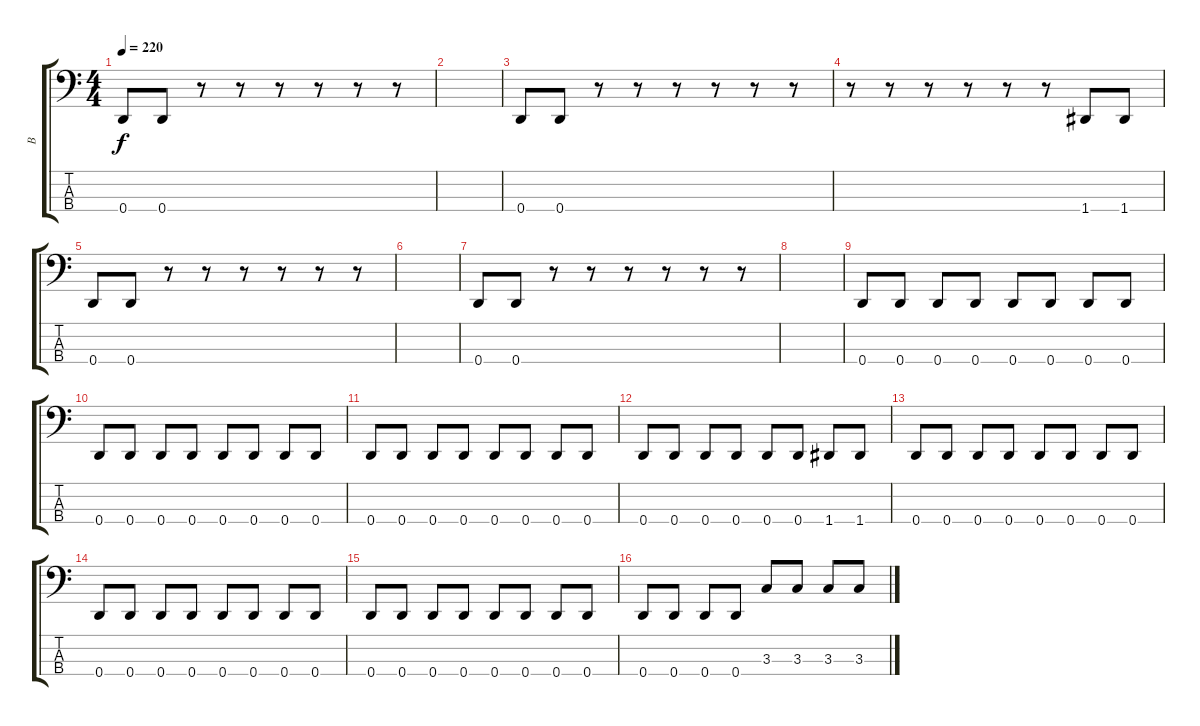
\track ("B" "B") {instrument electricbassfinger}
\staff {score tabs}
\tuning (G2 D2 A1 D1) {hide}
\ts (4 4)
\tempo 220
\clef f4
\ks c
0.4.8{dy f} 0.4.8 r.8 r.8 r.8 r.8 r.8 r.8 |
|
0.4.8 0.4.8 r.8 r.8 r.8 r.8 r.8 r.8 |
r.8 r.8 r.8 r.8 r.8 r.8 1.4.8 1.4.8 |
0.4.8 0.4.8 r.8 r.8 r.8 r.8 r.8 r.8 |
|
0.4.8 0.4.8 r.8 r.8 r.8 r.8 r.8 r.8 |
|
0.4.8 0.4.8 0.4.8 0.4.8 0.4.8 0.4.8 0.4.8 0.4.8 |
0.4.8 0.4.8 0.4.8 0.4.8 0.4.8 0.4.8 0.4.8 0.4.8 |
0.4.8 0.4.8 0.4.8 0.4.8 0.4.8 0.4.8 0.4.8 0.4.8 |
0.4.8 0.4.8 0.4.8 0.4.8 0.4.8 0.4.8 1.4.8 1.4.8 |
0.4.8 0.4.8 0.4.8 0.4.8 0.4.8 0.4.8 0.4.8 0.4.8 |
0.4.8 0.4.8 0.4.8 0.4.8 0.4.8 0.4.8 0.4.8 0.4.8 |
0.4.8 0.4.8 0.4.8 0.4.8 0.4.8 0.4.8 0.4.8 0.4.8 |
0.4.8 0.4.8 0.4.8 0.4.8 3.3.8 3.3.8 3.3.8 3.3.8
